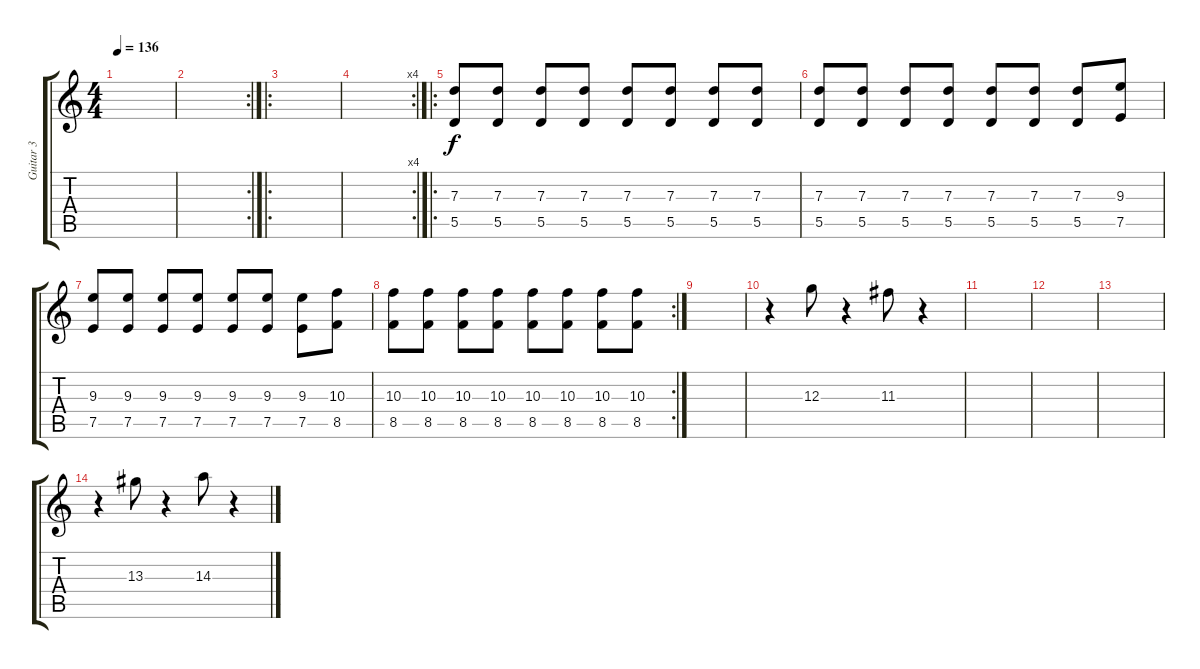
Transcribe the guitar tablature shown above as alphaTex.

\track ("Guitar 3" "Guitar 3") {instrument distortionguitar}
\staff {score tabs}
\tuning (E4 B3 G3 D3 A2 E2) {hide}
\ts (4 4)
\tempo 136
\clef g2
\ks c
|
\rc 2
|
\ro
|
\rc 4
|
\ro
(7.3 5.5).8 (7.3 5.5).8 (7.3 5.5).8 (7.3 5.5).8 (7.3 5.5).8 (7.3 5.5).8 (7.3 5.5).8 (7.3 5.5).8 |
(7.3 5.5).8 (7.3 5.5).8 (7.3 5.5).8 (7.3 5.5).8 (7.3 5.5).8 (7.3 5.5).8 (7.3 5.5).8 (9.3 7.5).8 |
(9.3 7.5).8 (9.3 7.5).8 (9.3 7.5).8 (9.3 7.5).8 (9.3 7.5).8 (9.3 7.5).8 (9.3 7.5).8 (10.3 8.5).8 |
\rc 2
(10.3 8.5).8 (10.3 8.5).8 (10.3 8.5).8 (10.3 8.5).8 (10.3 8.5).8 (10.3 8.5).8 (10.3 8.5).8 (10.3 8.5).8 |
|
r.4 12.3.8 r.4 11.3.8 r.4 |
|
|
|
r.4 13.3.8 r.4 14.3.8 r.4
